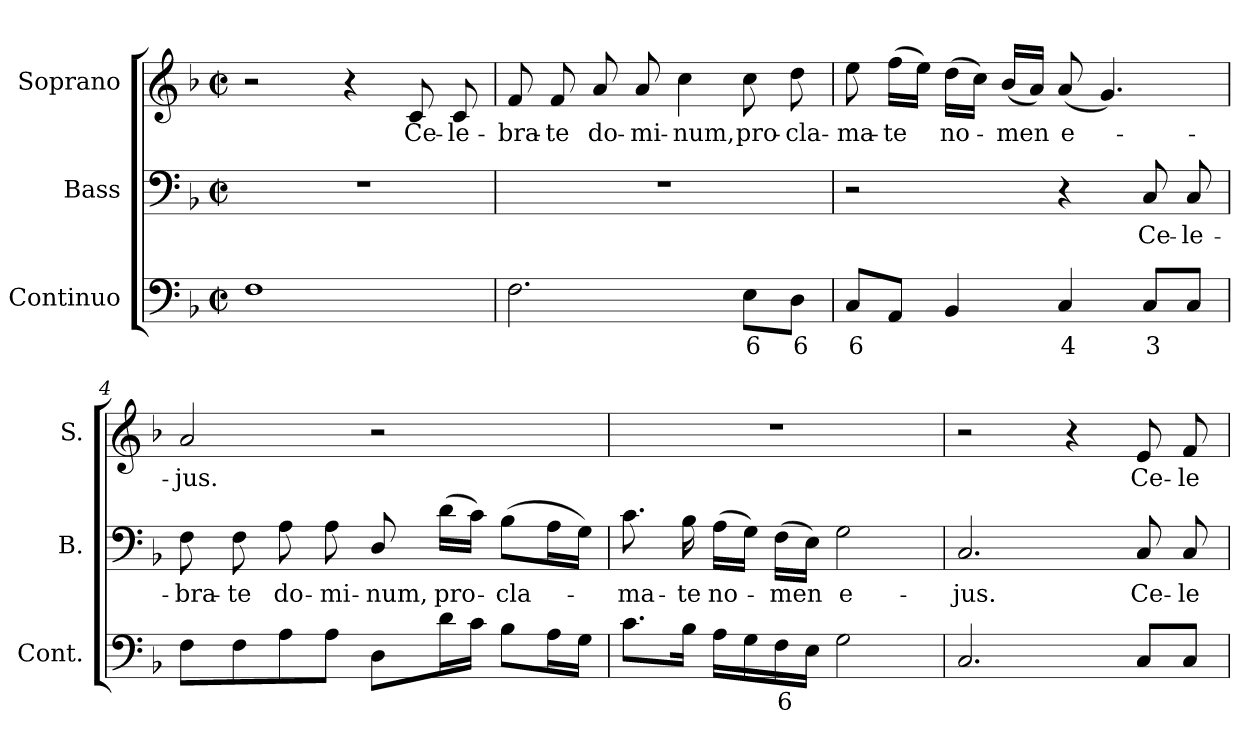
**kern	**text	**kern	**text	**kern	**text
*part3	*part3	*part2	*part2	*part1	*part1
*staff3	*staff3	*staff2	*staff2	*staff1	*staff1
*I"Continuo	*	*I"Bass	*	*I"Soprano	*
*I'Cont.	*	*I'B.	*	*I'S.	*
!!LO:PB:g=z
*clefF4	*	*clefF4	*	*clefG2	*
*k[b-]	*	*k[b-]	*	*k[b-]	*
*F:	*	*F:	*	*F:	*
*M2/2	*	*M2/2	*	*M2/2	*
*met(c|)	*	*met(c|)	*	*met(c|)	*
=1	=1	=1	=1	=1	=1
1Fi	.	1r	.	2r	.
.	.	.	.	4r	.
!	!	!	!	!	!LO:LY:b:color=#000000
.	.	.	.	8ci/	Ce-
!	!	!	!	!	!LO:LY:b:color=#000000
.	.	.	.	8ci/	-le-
=2	=2	=2	=2	=2	=2
!	!	!	!	!	!LO:LY:b:color=#000000
2.Fi\	.	1r	.	8fi/	-bra-
!	!	!	!	!	!LO:LY:b:color=#000000
.	.	.	.	8fi/	-te
!	!	!	!	!	!LO:LY:b:color=#000000
.	.	.	.	8ai/	do-
!	!	!	!	!	!LO:LY:b:color=#000000
.	.	.	.	8ai/	-mi-
!	!	!	!	!	!LO:LY:b:color=#000000
.	.	.	.	4cci\	-num,
!	!LO:LY:b:color=#000000	!	!	!	!
!	!	!	!	!	!LO:LY:b:color=#000000
8Ei\L	6	.	.	8cci\	pro-
!	!LO:LY:b:color=#000000	!	!	!	!
!	!	!	!	!	!LO:LY:b:color=#000000
8Di\J	6	.	.	8ddi\	-cla-
=3	=3	=3	=3	=3	=3
!	!LO:LY:b:color=#000000	!	!	!	!
!	!	!	!	!	!LO:LY:b:color=#000000
8Ci/L	6	2r	.	8eei\	-ma-
!	!	!	!	!	!LO:LY:b:color=#000000
8AAi/J	.	.	.	(16ffi\LL	-te
.	.	.	.	16eei\JJ)	.
!	!	!	!	!	!LO:LY:b:color=#000000
4BB-i/	.	.	.	(16ddi\LL	no-
.	.	.	.	16cci\JJ)	.
!	!	!	!	!	!LO:LY:b:color=#000000
.	.	.	.	(16b-i/LL	-men
.	.	.	.	16ai/JJ)	.
!	!LO:LY:b:color=#000000	!	!	!	!
!	!	!	!	!	!LO:LY:b:color=#000000
4Ci/	4	4r	.	(8ai/	e-
.	.	.	.	4.gi/)	.
!	!LO:LY:b:color=#000000	!	!	!	!
!	!	!	!LO:LY:b:color=#000000	!	!
8Ci/L	3	8Ci/	Ce-	.	.
!	!	!	!LO:LY:b:color=#000000	!	!
8Ci/J	.	8Ci/	-le-	.	.
=4	=4	=4	=4	=4	=4
!	!	!	!LO:LY:b:color=#000000	!	!
!	!	!	!	!	!LO:LY:b:color=#000000
8Fi\L	.	8Fi\	-bra-	2ai/	-jus.
!	!	!	!LO:LY:b:color=#000000	!	!
8Fi\	.	8Fi\	-te	.	.
!	!	!	!LO:LY:b:color=#000000	!	!
8Ai\	.	8Ai\	do-	.	.
!	!	!	!LO:LY:b:color=#000000	!	!
8Ai\J	.	8Ai\	-mi-	.	.
!	!	!	!LO:LY:b:color=#000000	!	!
8Di\L	.	8Di/	-num,	2r	.
!	!	!	!LO:LY:b:color=#000000	!	!
16di\L	.	(16di\LL	pro-	.	.
16ci\JJ	.	16ci\JJ)	.	.	.
!	!	!	!LO:LY:b:color=#000000	!	!
8B-i\L	.	(8B-i\L	-cla-	.	.
16Ai\L	.	16Ai\L	.	.	.
16Gi\JJ	.	16Gi\JJ)	.	.	.
!!LO:LB:g=z
=5	=5	=5	=5	=5	=5
!	!	!	!LO:LY:b:color=#000000	!	!
8.ci\L	.	8.ci\	-ma-	1r	.
!	!	!	!LO:LY:b:color=#000000	!	!
16B-i\Jk	.	16B-i\	-te	.	.
!	!	!	!LO:LY:b:color=#000000	!	!
16Ai\LL	.	(16Ai\LL	no-	.	.
16Gi\	.	16Gi\JJ)	.	.	.
!	!LO:LY:b:color=#000000	!	!	!	!
!	!	!	!LO:LY:b:color=#000000	!	!
16Fi\	6	(16Fi\LL	-men	.	.
16Ei\JJ	.	16Ei\JJ)	.	.	.
!	!	!	!LO:LY:b:color=#000000	!	!
2Gi\	.	2Gi\	e-	.	.
=6	=6	=6	=6	=6	=6
!	!	!	!LO:LY:b:color=#000000	!	!
2.Ci/	.	2.Ci/	-jus.	2r	.
.	.	.	.	4r	.
!	!	!	!LO:LY:b:color=#000000	!	!
!	!	!	!	!	!LO:LY:b:color=#000000
8Ci/L	.	8Ci/	Ce-	8ei/	Ce-
!	!	!	!LO:LY:b:color=#000000	!	!
!	!	!	!	!	!LO:LY:b:color=#000000
8Ci/J	.	8Ci/	-le-	8fi/	-le-
=	=	=	=	=	=
*-	*-	*-	*-	*-	*-
